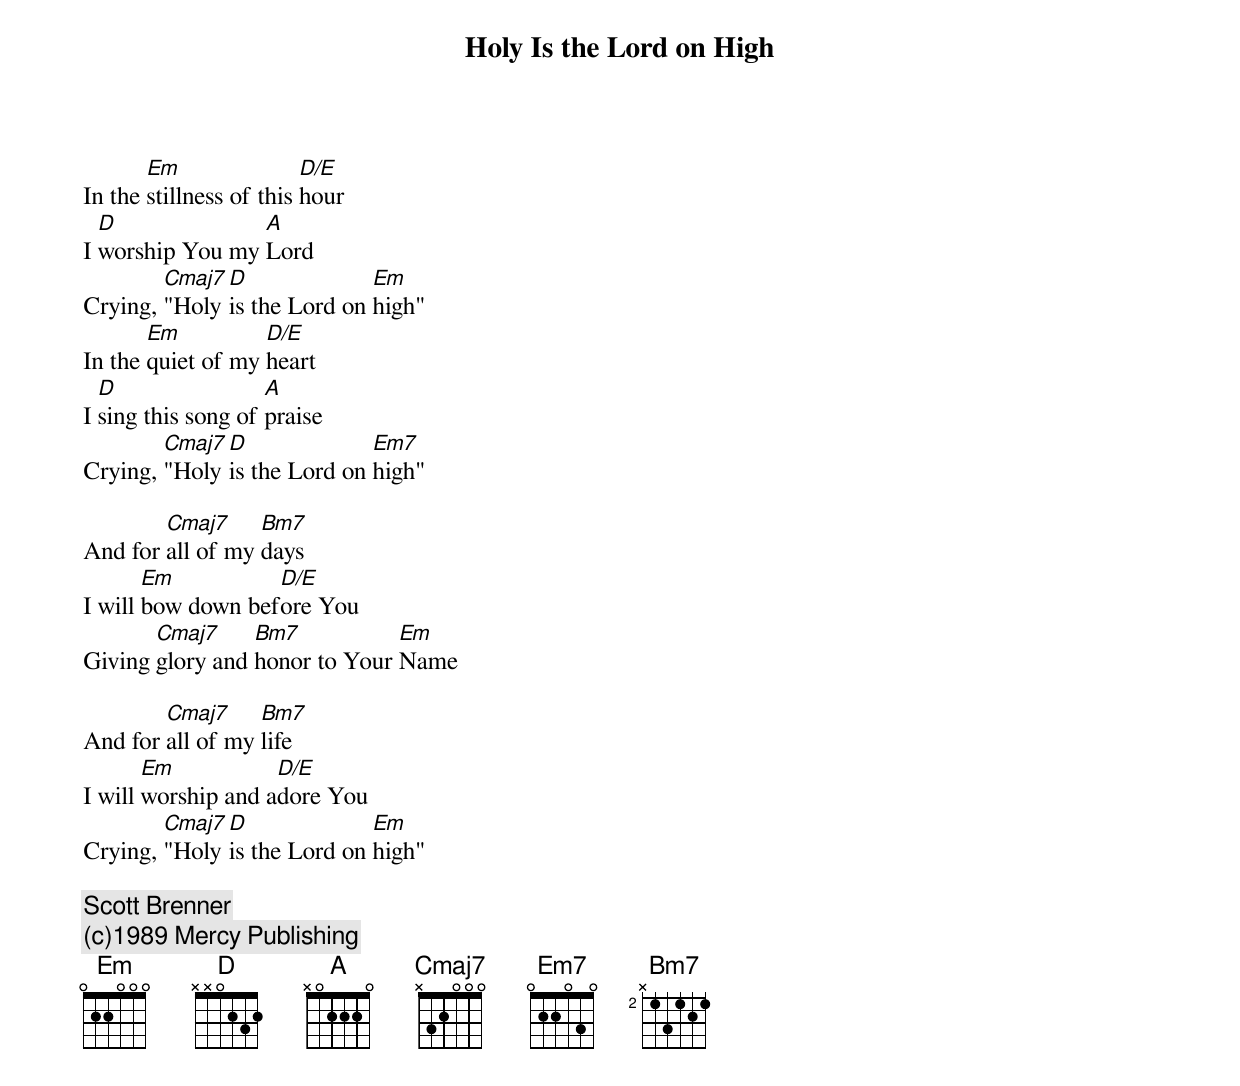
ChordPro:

{t:Holy Is the Lord on High}
In the [Em]stillness of this [D/E]hour
I [D]worship You my [A]Lord
Crying, [Cmaj7]"Holy [D]is the Lord on [Em]high"
In the [Em]quiet of my [D/E]heart
I [D]sing this song of [A]praise
Crying, [Cmaj7]"Holy [D]is the Lord on [Em7]high"

And for [Cmaj7]all of my [Bm7]days
I will [Em]bow down bef[D/E]ore You
Giving [Cmaj7]glory and [Bm7]honor to Your [Em]Name

And for [Cmaj7]all of my [Bm7]life
I will [Em]worship and a[D/E]dore You
Crying, [Cmaj7]"Holy [D]is the Lord on [Em]high"

{c:Scott Brenner}
{c:(c)1989 Mercy Publishing}
